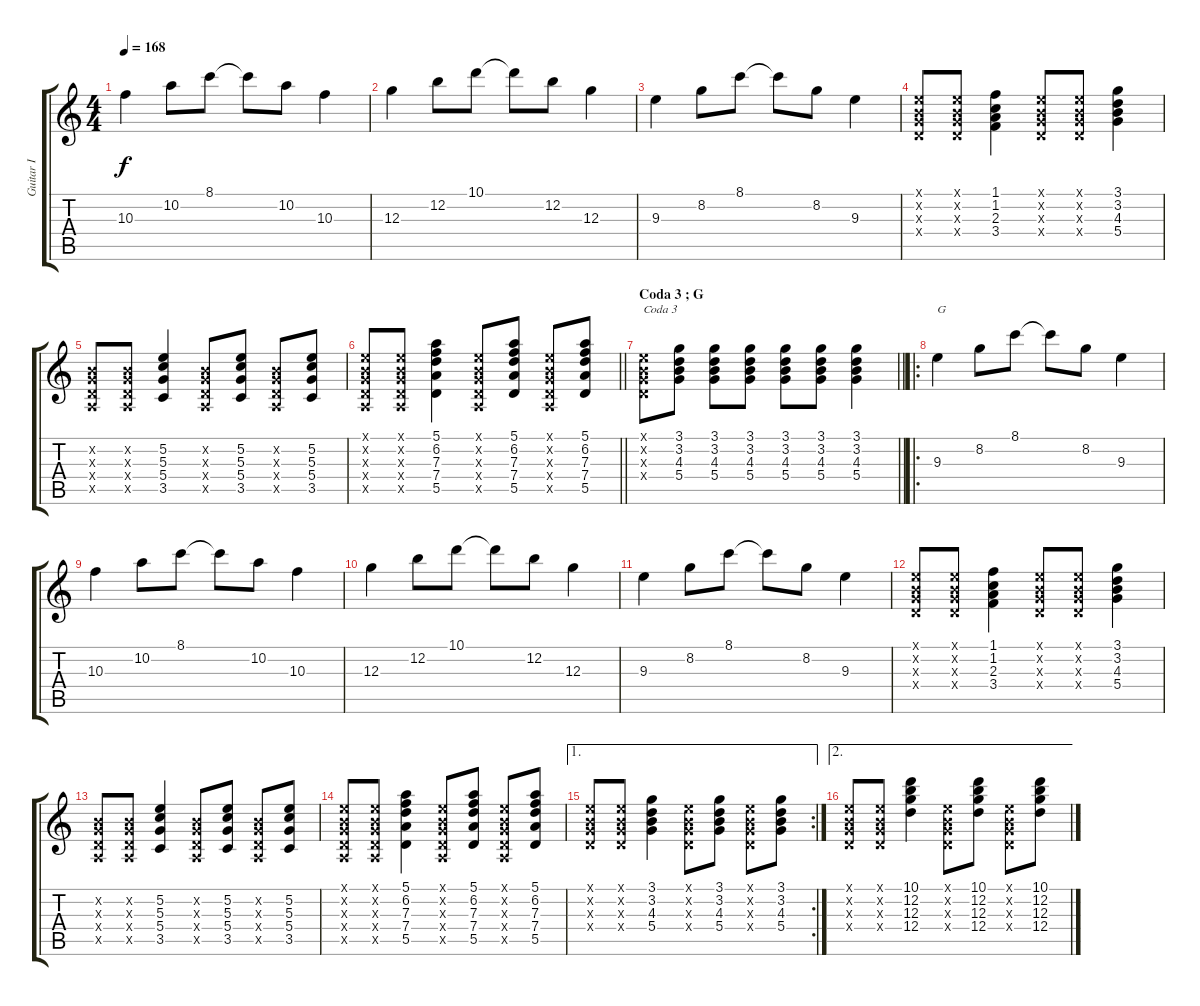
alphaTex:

\track ("Guitar I" "Guitar I") {instrument overdrivenguitar}
\staff {score tabs}
\tuning (E4 B3 G3 D3 A2 E2) {hide}
\ts (4 4)
\tempo 168
\clef g2
\ks c
10.3.4{dy f} 10.2.8 8.1.8 8.1{t}.8 10.2.8 10.3.4 |
12.3.4 12.2.8 10.1.8 10.1{t}.8 12.2.8 12.3.4 |
9.3.4 8.2.8 8.1.8 8.1{t}.8 8.2.8 9.3.4 |
(0.1{x} 0.2{x} 0.3{x} 0.4{x}).8 (0.1{x} 0.2{x} 0.3{x} 0.4{x}).8 (1.1 1.2 2.3 3.4).4 (0.1{x} 0.2{x} 0.3{x} 0.4{x}).8 (0.1{x} 0.2{x} 0.3{x} 0.4{x}).8 (3.1 3.2 4.3 5.4).4 |
(0.2{x} 0.3{x} 0.4{x} 0.5{x}).8 (0.2{x} 0.3{x} 0.4{x} 0.5{x}).8 (5.2 5.3 5.4 3.5).4 (0.2{x} 0.3{x} 0.4{x} 0.5{x}).8 (5.2 5.3 5.4 3.5).8 (0.2{x} 0.3{x} 0.4{x} 0.5{x}).8 (5.2 5.3 5.4 3.5).8 |
\barLineRight lightlight
(0.1{x} 0.2{x} 0.3{x} 0.4{x} 0.5{x}).8 (0.1{x} 0.2{x} 0.3{x} 0.4{x} 0.5{x}).8 (5.1 6.2 7.3 7.4 5.5).4 (0.1{x} 0.2{x} 0.3{x} 0.4{x} 0.5{x}).8 (5.1 6.2 7.3 7.4 5.5).8 (0.1{x} 0.2{x} 0.3{x} 0.4{x} 0.5{x}).8 (5.1 6.2 7.3 7.4 5.5).8 |
\section ("" "Coda 3 ; G")
\barLineRight lightlight
(0.1{x} 0.2{x} 0.3{x} 0.4{x}).8{txt "Coda 3"} (3.1 3.2 4.3 5.4).8 (3.1 3.2 4.3 5.4).8 (3.1 3.2 4.3 5.4).8 (3.1 3.2 4.3 5.4).8 (3.1 3.2 4.3 5.4).8 (3.1 3.2 4.3 5.4).4 |
\ro
9.3.4{txt "G"} 8.2.8 8.1.8 8.1{t}.8 8.2.8 9.3.4 |
10.3.4 10.2.8 8.1.8 8.1{t}.8 10.2.8 10.3.4 |
12.3.4 12.2.8 10.1.8 10.1{t}.8 12.2.8 12.3.4 |
9.3.4 8.2.8 8.1.8 8.1{t}.8 8.2.8 9.3.4 |
(0.1{x} 0.2{x} 0.3{x} 0.4{x}).8 (0.1{x} 0.2{x} 0.3{x} 0.4{x}).8 (1.1 1.2 2.3 3.4).4 (0.1{x} 0.2{x} 0.3{x} 0.4{x}).8 (0.1{x} 0.2{x} 0.3{x} 0.4{x}).8 (3.1 3.2 4.3 5.4).4 |
(0.2{x} 0.3{x} 0.4{x} 0.5{x}).8 (0.2{x} 0.3{x} 0.4{x} 0.5{x}).8 (5.2 5.3 5.4 3.5).4 (0.2{x} 0.3{x} 0.4{x} 0.5{x}).8 (5.2 5.3 5.4 3.5).8 (0.2{x} 0.3{x} 0.4{x} 0.5{x}).8 (5.2 5.3 5.4 3.5).8 |
(0.1{x} 0.2{x} 0.3{x} 0.4{x} 0.5{x}).8 (0.1{x} 0.2{x} 0.3{x} 0.4{x} 0.5{x}).8 (5.1 6.2 7.3 7.4 5.5).4 (0.1{x} 0.2{x} 0.3{x} 0.4{x} 0.5{x}).8 (5.1 6.2 7.3 7.4 5.5).8 (0.1{x} 0.2{x} 0.3{x} 0.4{x} 0.5{x}).8 (5.1 6.2 7.3 7.4 5.5).8 |
\ae 1
\rc 2
(0.1{x} 0.2{x} 0.3{x} 0.4{x}).8 (0.1{x} 0.2{x} 0.3{x} 0.4{x}).8 (3.1 3.2 4.3 5.4).4 (0.1{x} 0.2{x} 0.3{x} 0.4{x}).8 (3.1 3.2 4.3 5.4).8 (0.1{x} 0.2{x} 0.3{x} 0.4{x}).8 (3.1 3.2 4.3 5.4).8 |
\ae 2
(0.1{x} 0.2{x} 0.3{x} 0.4{x}).8 (0.1{x} 0.2{x} 0.3{x} 0.4{x}).8 (10.1 12.2 12.3 12.4).4 (0.1{x} 0.2{x} 0.3{x} 0.4{x}).8 (10.1 12.2 12.3 12.4).8 (0.1{x} 0.2{x} 0.3{x} 0.4{x}).8 (10.1 12.2 12.3 12.4).8
